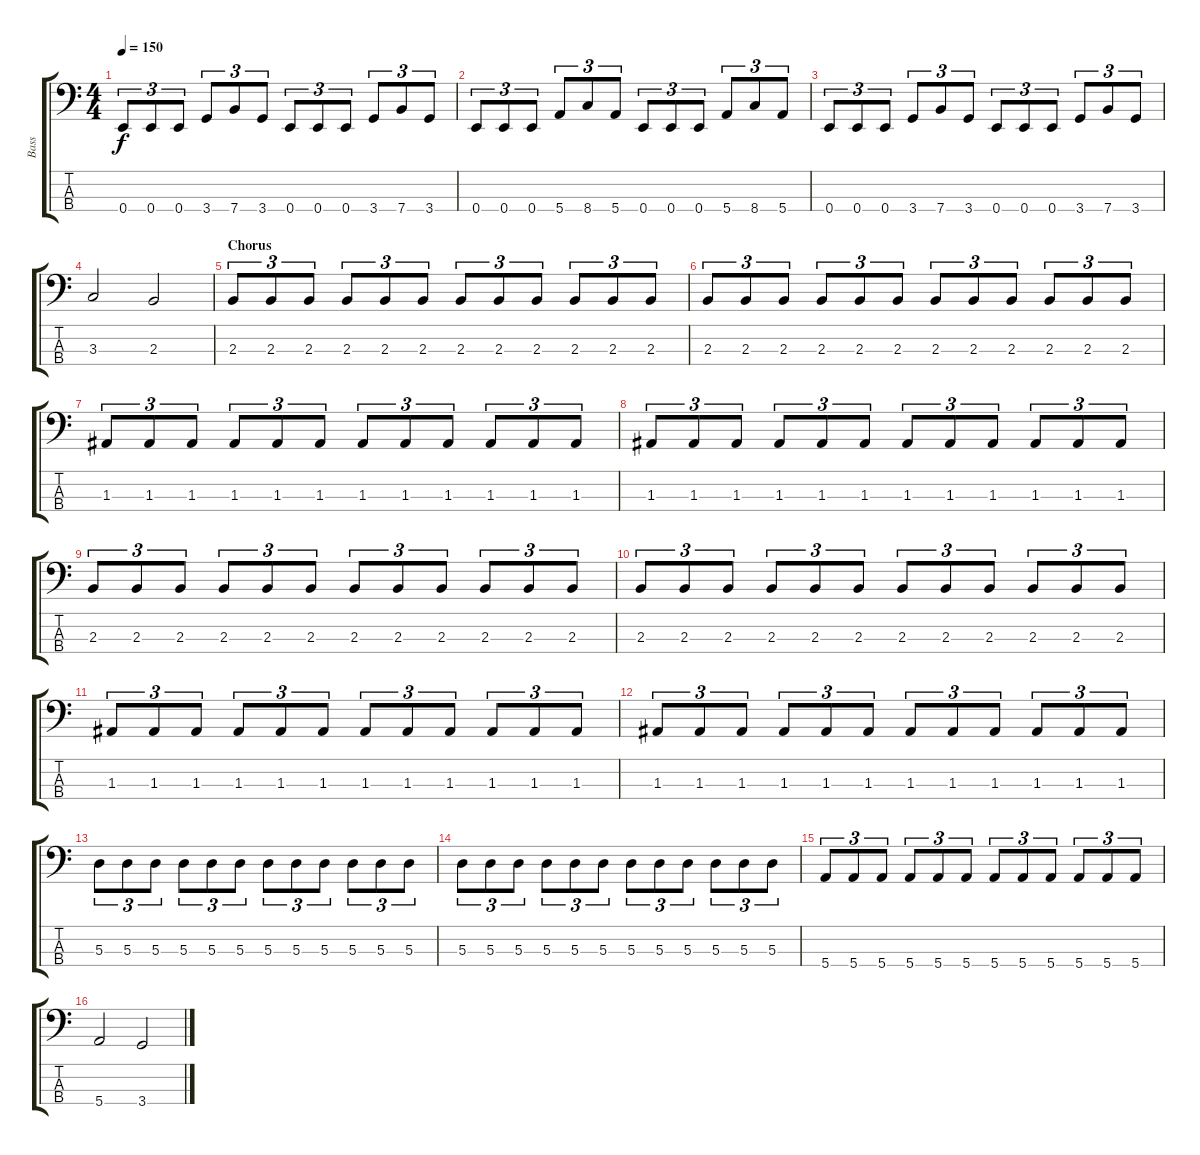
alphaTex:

\track ("Bass" "Bass") {instrument electricbassfinger}
\staff {score tabs}
\tuning (G2 D2 A1 E1) {hide}
\ts (4 4)
\tempo 150
\clef f4
\ks c
0.4.8{tu (3 2) dy f} 0.4.8{tu (3 2)} 0.4.8{tu (3 2)} 3.4.8{tu (3 2)} 7.4.8{tu (3 2)} 3.4.8{tu (3 2)} 0.4.8{tu (3 2)} 0.4.8{tu (3 2)} 0.4.8{tu (3 2)} 3.4.8{tu (3 2)} 7.4.8{tu (3 2)} 3.4.8{tu (3 2)} |
0.4.8{tu (3 2)} 0.4.8{tu (3 2)} 0.4.8{tu (3 2)} 5.4.8{tu (3 2)} 8.4.8{tu (3 2)} 5.4.8{tu (3 2)} 0.4.8{tu (3 2)} 0.4.8{tu (3 2)} 0.4.8{tu (3 2)} 5.4.8{tu (3 2)} 8.4.8{tu (3 2)} 5.4.8{tu (3 2)} |
0.4.8{tu (3 2)} 0.4.8{tu (3 2)} 0.4.8{tu (3 2)} 3.4.8{tu (3 2)} 7.4.8{tu (3 2)} 3.4.8{tu (3 2)} 0.4.8{tu (3 2)} 0.4.8{tu (3 2)} 0.4.8{tu (3 2)} 3.4.8{tu (3 2)} 7.4.8{tu (3 2)} 3.4.8{tu (3 2)} |
3.3.2 2.3.2 |
\section ("" "Chorus")
2.3.8{tu (3 2)} 2.3.8{tu (3 2)} 2.3.8{tu (3 2)} 2.3.8{tu (3 2)} 2.3.8{tu (3 2)} 2.3.8{tu (3 2)} 2.3.8{tu (3 2)} 2.3.8{tu (3 2)} 2.3.8{tu (3 2)} 2.3.8{tu (3 2)} 2.3.8{tu (3 2)} 2.3.8{tu (3 2)} |
2.3.8{tu (3 2)} 2.3.8{tu (3 2)} 2.3.8{tu (3 2)} 2.3.8{tu (3 2)} 2.3.8{tu (3 2)} 2.3.8{tu (3 2)} 2.3.8{tu (3 2)} 2.3.8{tu (3 2)} 2.3.8{tu (3 2)} 2.3.8{tu (3 2)} 2.3.8{tu (3 2)} 2.3.8{tu (3 2)} |
1.3.8{tu (3 2)} 1.3.8{tu (3 2)} 1.3.8{tu (3 2)} 1.3.8{tu (3 2)} 1.3.8{tu (3 2)} 1.3.8{tu (3 2)} 1.3.8{tu (3 2)} 1.3.8{tu (3 2)} 1.3.8{tu (3 2)} 1.3.8{tu (3 2)} 1.3.8{tu (3 2)} 1.3.8{tu (3 2)} |
1.3.8{tu (3 2)} 1.3.8{tu (3 2)} 1.3.8{tu (3 2)} 1.3.8{tu (3 2)} 1.3.8{tu (3 2)} 1.3.8{tu (3 2)} 1.3.8{tu (3 2)} 1.3.8{tu (3 2)} 1.3.8{tu (3 2)} 1.3.8{tu (3 2)} 1.3.8{tu (3 2)} 1.3.8{tu (3 2)} |
2.3.8{tu (3 2)} 2.3.8{tu (3 2)} 2.3.8{tu (3 2)} 2.3.8{tu (3 2)} 2.3.8{tu (3 2)} 2.3.8{tu (3 2)} 2.3.8{tu (3 2)} 2.3.8{tu (3 2)} 2.3.8{tu (3 2)} 2.3.8{tu (3 2)} 2.3.8{tu (3 2)} 2.3.8{tu (3 2)} |
2.3.8{tu (3 2)} 2.3.8{tu (3 2)} 2.3.8{tu (3 2)} 2.3.8{tu (3 2)} 2.3.8{tu (3 2)} 2.3.8{tu (3 2)} 2.3.8{tu (3 2)} 2.3.8{tu (3 2)} 2.3.8{tu (3 2)} 2.3.8{tu (3 2)} 2.3.8{tu (3 2)} 2.3.8{tu (3 2)} |
1.3.8{tu (3 2)} 1.3.8{tu (3 2)} 1.3.8{tu (3 2)} 1.3.8{tu (3 2)} 1.3.8{tu (3 2)} 1.3.8{tu (3 2)} 1.3.8{tu (3 2)} 1.3.8{tu (3 2)} 1.3.8{tu (3 2)} 1.3.8{tu (3 2)} 1.3.8{tu (3 2)} 1.3.8{tu (3 2)} |
1.3.8{tu (3 2)} 1.3.8{tu (3 2)} 1.3.8{tu (3 2)} 1.3.8{tu (3 2)} 1.3.8{tu (3 2)} 1.3.8{tu (3 2)} 1.3.8{tu (3 2)} 1.3.8{tu (3 2)} 1.3.8{tu (3 2)} 1.3.8{tu (3 2)} 1.3.8{tu (3 2)} 1.3.8{tu (3 2)} |
5.3.8{tu (3 2)} 5.3.8{tu (3 2)} 5.3.8{tu (3 2)} 5.3.8{tu (3 2)} 5.3.8{tu (3 2)} 5.3.8{tu (3 2)} 5.3.8{tu (3 2)} 5.3.8{tu (3 2)} 5.3.8{tu (3 2)} 5.3.8{tu (3 2)} 5.3.8{tu (3 2)} 5.3.8{tu (3 2)} |
5.3.8{tu (3 2)} 5.3.8{tu (3 2)} 5.3.8{tu (3 2)} 5.3.8{tu (3 2)} 5.3.8{tu (3 2)} 5.3.8{tu (3 2)} 5.3.8{tu (3 2)} 5.3.8{tu (3 2)} 5.3.8{tu (3 2)} 5.3.8{tu (3 2)} 5.3.8{tu (3 2)} 5.3.8{tu (3 2)} |
5.4.8{tu (3 2)} 5.4.8{tu (3 2)} 5.4.8{tu (3 2)} 5.4.8{tu (3 2)} 5.4.8{tu (3 2)} 5.4.8{tu (3 2)} 5.4.8{tu (3 2)} 5.4.8{tu (3 2)} 5.4.8{tu (3 2)} 5.4.8{tu (3 2)} 5.4.8{tu (3 2)} 5.4.8{tu (3 2)} |
5.4.2 3.4.2
